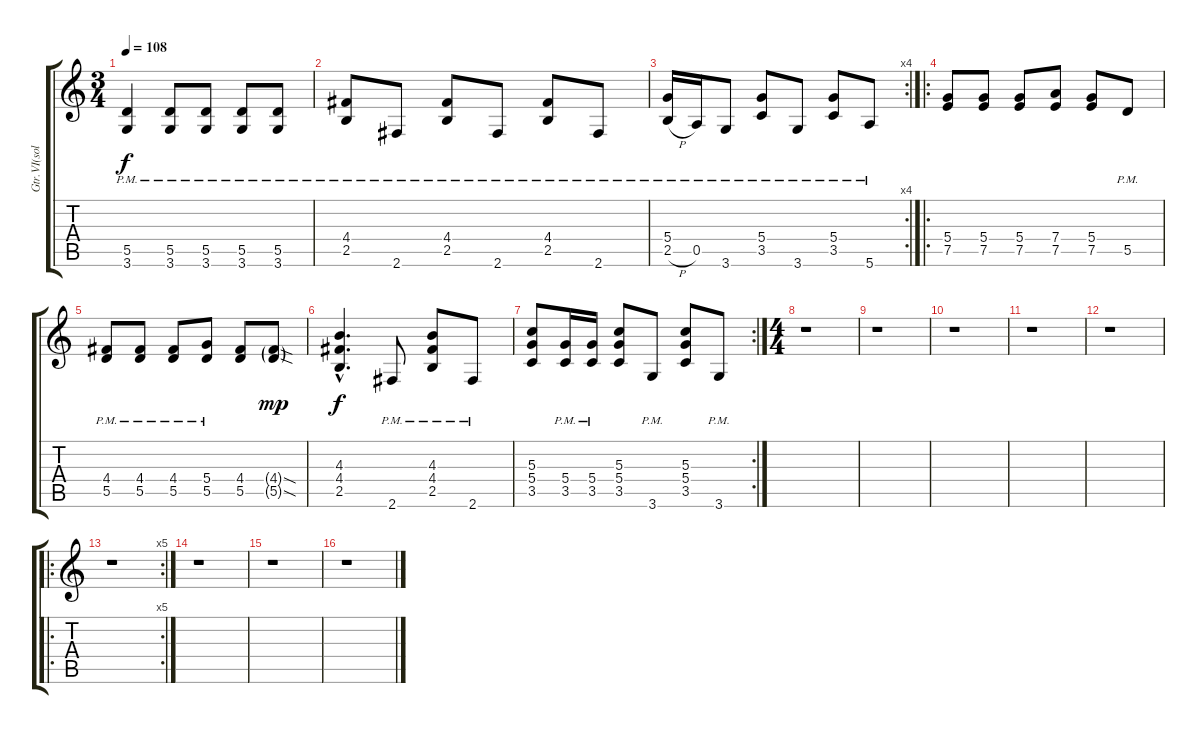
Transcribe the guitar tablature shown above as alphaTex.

\track ("Gtr.VI(solo)" "Gtr.VI(sol") {instrument overdrivenguitar}
\staff {score tabs}
\tuning (E4 B3 G3 D3 A2 E2) {hide}
\ts (3 4)
\tempo 108
\clef g2
\ks c
(5.5{pm} 3.6{pm}).4{dy f} (5.5{pm} 3.6{pm}).8 (5.5{pm} 3.6{pm}).8 (5.5{pm} 3.6{pm}).8 (5.5{pm} 3.6{pm}).8 |
(4.4{pm} 2.5{pm}).8 2.6{pm}.8 (4.4{pm} 2.5{pm}).8 2.6{pm}.8 (4.4{pm} 2.5{pm}).8 2.6{pm}.8 |
\rc 4
(5.4{pm} 2.5{h}).16 0.5{pm}.16 3.6{pm}.8 (5.4{pm} 3.5{pm}).8 3.6{pm}.8 (5.4{pm} 3.5{pm}).8 5.6{pm}.8 |
\ro
(5.4 7.5).8 (5.4 7.5).8 (5.4 7.5).8 (7.4 7.5).8 (5.4 7.5).8 5.5{pm}.8 |
(4.4{pm} 5.5{pm}).8 (4.4{pm} 5.5{pm}).8 (4.4{pm} 5.5{pm}).8 (5.4{pm} 5.5{pm}).8 (4.4 5.5).8 (4.4{sod g} 5.5{sod g}).8{dy mp} |
(4.3{hac} 4.4{hac} 2.5{hac}).4{d dy f} 2.6{pm}.8 (4.3{pm} 4.4{pm} 2.5{pm}).8 2.6{pm}.8 |
\rc 2
(5.3 5.4 3.5).8 (5.4{pm} 3.5{pm}).16 (5.4{pm} 3.5{pm}).16 (5.3 5.4 3.5).8 3.6{pm}.8 (5.3 5.4 3.5).8 3.6{pm}.8 |
\ts (4 4)
r.1 |
r.1 |
r.1 |
r.1 |
r.1 |
\ro
\rc 5
r.1 |
r.1 |
r.1 |
r.1
